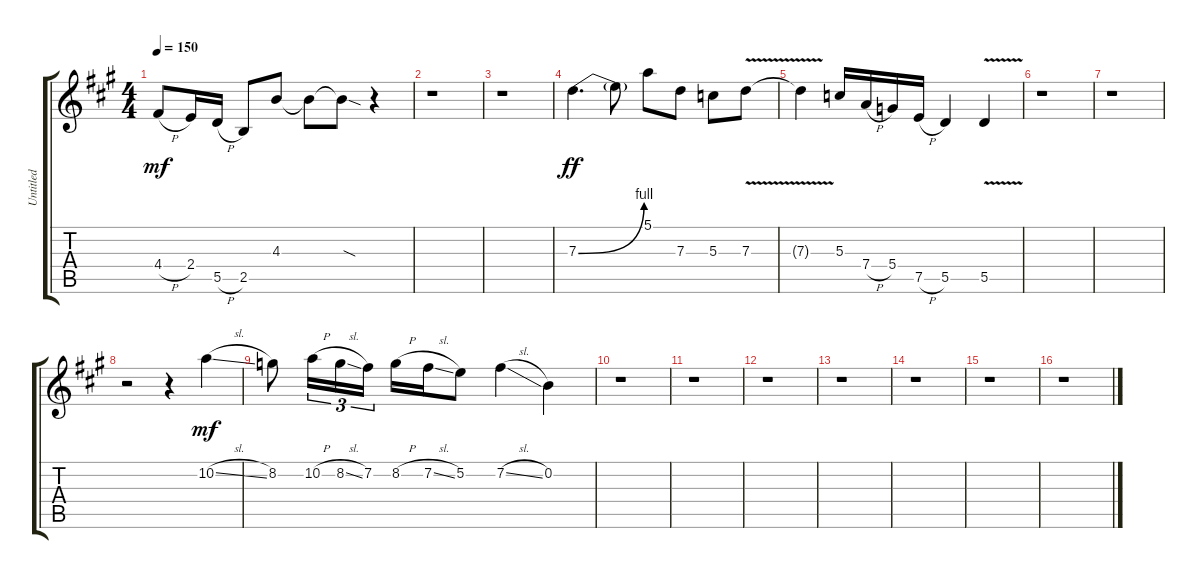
\track ("Untitled" "Untitled") {instrument distortionguitar}
\staff {score tabs}
\tuning (E4 B3 G3 D3 A2 E2) {hide}
\ts (4 4)
\tempo 150
\clef g2
\ks a
4.4{h t}.8{dy mf} 2.4.16 5.5{h}.16 2.5.8 4.3.8 4.3{t}.8 4.3{sod t}.8 r.4 |
r.1 |
r.1 |
7.3{be (bend 0 0 60 4)}.4{d dy ff} 7.3{t}.8 5.1.8 7.3.8 5.3.8 7.3{v}.8 |
7.3{v t}.4 5.3.16 7.4{h}.16 5.4.16 7.5{h}.16 5.5.4 5.5{v}.4 |
r.1 |
r.1 |
r.2 r.4 10.2{sl}.4{dy mf} |
8.2.8 10.2{h}.16{tu (3 2)} 8.2{sl}.16{tu (3 2)} 7.2.16{tu (3 2)} 8.2{h}.16 7.2{sl}.16 5.2.8 7.2{sl}.4 0.2.4 |
r.1 |
r.1 |
r.1 |
r.1 |
r.1 |
r.1 |
r.1
